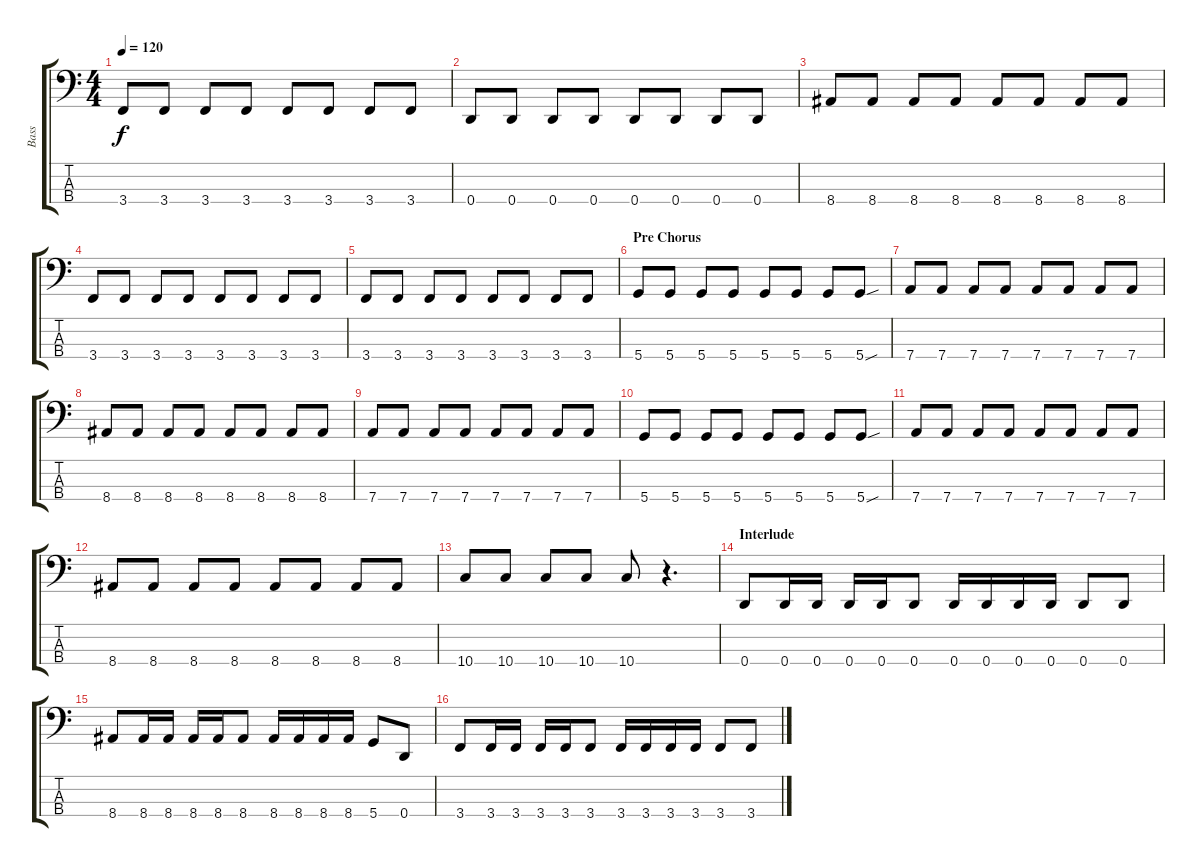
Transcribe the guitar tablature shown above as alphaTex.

\track ("Bass" "Bass") {instrument electricbasspick}
\staff {score tabs}
\tuning (G2 D2 A1 D1) {hide}
\ts (4 4)
\tempo 120
\clef f4
\ks c
3.4.8{dy f} 3.4.8 3.4.8 3.4.8 3.4.8 3.4.8 3.4.8 3.4.8 |
0.4.8 0.4.8 0.4.8 0.4.8 0.4.8 0.4.8 0.4.8 0.4.8 |
8.4.8 8.4.8 8.4.8 8.4.8 8.4.8 8.4.8 8.4.8 8.4.8 |
3.4.8 3.4.8 3.4.8 3.4.8 3.4.8 3.4.8 3.4.8 3.4.8 |
3.4.8 3.4.8 3.4.8 3.4.8 3.4.8 3.4.8 3.4.8 3.4.8 |
\section ("" "Pre Chorus")
5.4.8 5.4.8 5.4.8 5.4.8 5.4.8 5.4.8 5.4.8 5.4{sou}.8 |
7.4.8 7.4.8 7.4.8 7.4.8 7.4.8 7.4.8 7.4.8 7.4.8 |
8.4.8 8.4.8 8.4.8 8.4.8 8.4.8 8.4.8 8.4.8 8.4.8 |
7.4.8 7.4.8 7.4.8 7.4.8 7.4.8 7.4.8 7.4.8 7.4.8 |
5.4.8 5.4.8 5.4.8 5.4.8 5.4.8 5.4.8 5.4.8 5.4{sou}.8 |
7.4.8 7.4.8 7.4.8 7.4.8 7.4.8 7.4.8 7.4.8 7.4.8 |
8.4.8 8.4.8 8.4.8 8.4.8 8.4.8 8.4.8 8.4.8 8.4.8 |
10.4.8 10.4.8 10.4.8 10.4.8 10.4.8 r.4{d} |
\section ("" "Interlude")
0.4.8 0.4.16 0.4.16 0.4.16 0.4.16 0.4.8 0.4.16 0.4.16 0.4.16 0.4.16 0.4.8 0.4.8 |
8.4.8 8.4.16 8.4.16 8.4.16 8.4.16 8.4.8 8.4.16 8.4.16 8.4.16 8.4.16 5.4.8 0.4.8 |
3.4.8 3.4.16 3.4.16 3.4.16 3.4.16 3.4.8 3.4.16 3.4.16 3.4.16 3.4.16 3.4.8 3.4.8
